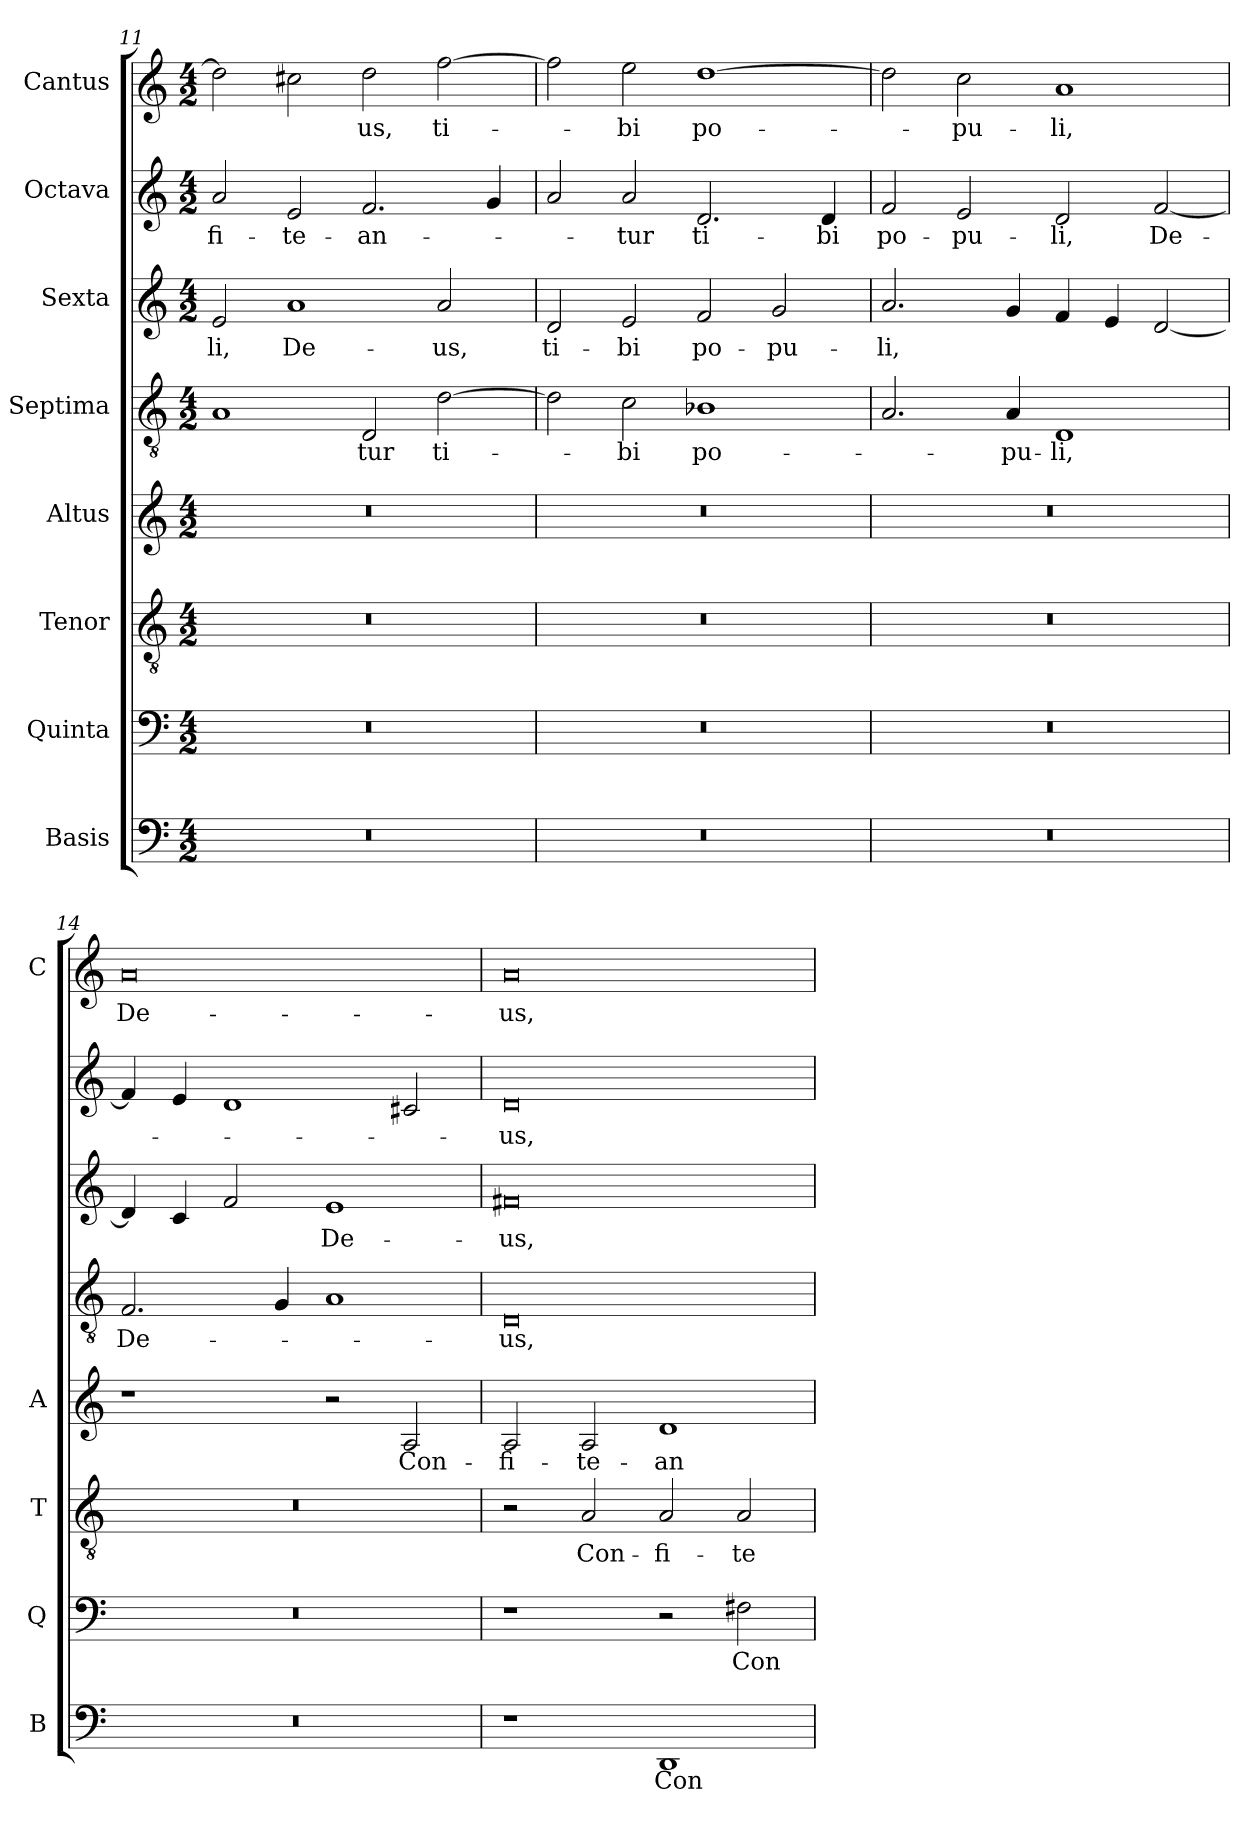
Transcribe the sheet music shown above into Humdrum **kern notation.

**kern	**text	**kern	**text	**kern	**text	**kern	**text	**kern	**text	**kern	**text	**kern	**text	**kern	**text
*part8	*part8	*part7	*part7	*part6	*part6	*part5	*part5	*part4	*part4	*part3	*part3	*part2	*part2	*part1	*part1
*staff8	*staff8	*staff7	*staff7	*staff6	*staff6	*staff5	*staff5	*staff4	*staff4	*staff3	*staff3	*staff2	*staff2	*staff1	*staff1
*I"Basis	*	*I"Quinta	*	*I"Tenor	*	*I"Altus	*	*I"Septima	*	*I"Sexta	*	*I"Octava	*	*I"Cantus	*
*I'B	*	*I'Q	*	*I'T	*	*I'A	*	*	*	*	*	*	*	*I'C	*
*clefF4	*	*clefF4	*	*clefGv2	*	*clefG2	*	*clefGv2	*	*clefG2	*	*clefG2	*	*clefG2	*
*k[]	*	*k[]	*	*k[]	*	*k[]	*	*k[]	*	*k[]	*	*k[]	*	*k[]	*
*C:	*	*C:	*	*C:	*	*C:	*	*C:	*	*C:	*	*C:	*	*C:	*
*M4/2	*	*M4/2	*	*M4/2	*	*M4/2	*	*M4/2	*	*M4/2	*	*M4/2	*	*M4/2	*
=11	=11	=11	=11	=11	=11	=11	=11	=11	=11	=11	=11	=11	=11	=11	=11
!	!	!	!	!	!	!	!	!	!	!	!LO:LY:b	!	!LO:LY:b	!	!
0r	.	0r	.	0r	.	0r	.	1A	.	2e/	-li,	2a/	-fi-	2dd\]	.
!	!	!	!	!	!	!	!	!	!	!	!LO:LY:b	!	!LO:LY:b	!	!
.	.	.	.	.	.	.	.	.	.	1a	De-	2e/	-te-	2cc#X\	.
!	!	!	!	!	!	!	!	!	!LO:LY:b	!	!	!	!LO:LY:b	!	!LO:LY:b
.	.	.	.	.	.	.	.	2D/	-tur	.	.	2.f/	-an-	2dd\	-us,
!	!	!	!	!	!	!	!	!	!LO:LY:b	!	!LO:LY:b	!	!	!	!LO:LY:b
.	.	.	.	.	.	.	.	[2d\	ti-	2a/	-us,	.	.	[2ff\	ti-
.	.	.	.	.	.	.	.	.	.	.	.	4g/	.	.	.
=12	=12	=12	=12	=12	=12	=12	=12	=12	=12	=12	=12	=12	=12	=12	=12
!	!	!	!	!	!	!	!	!	!	!	!LO:LY:b	!	!	!	!
0r	.	0r	.	0r	.	0r	.	2d\]	.	2d/	ti-	2a/	.	2ff\]	.
!	!	!	!	!	!	!	!	!	!LO:LY:b	!	!LO:LY:b	!	!LO:LY:b	!	!LO:LY:b
.	.	.	.	.	.	.	.	2c\	-bi	2e/	-bi	2a/	-tur	2ee\	-bi
!	!	!	!	!	!	!	!	!	!LO:LY:b	!	!LO:LY:b	!	!LO:LY:b	!	!LO:LY:b
.	.	.	.	.	.	.	.	1B-X	po-	2f/	po-	2.d/	ti-	[1dd	po-
!	!	!	!	!	!	!	!	!	!	!	!LO:LY:b	!	!	!	!
.	.	.	.	.	.	.	.	.	.	2g/	-pu-	.	.	.	.
!	!	!	!	!	!	!	!	!	!	!	!	!	!LO:LY:b	!	!
.	.	.	.	.	.	.	.	.	.	.	.	4d/	-bi	.	.
=13	=13	=13	=13	=13	=13	=13	=13	=13	=13	=13	=13	=13	=13	=13	=13
!	!	!	!	!	!	!	!	!	!	!	!LO:LY:b	!	!LO:LY:b	!	!
0r	.	0r	.	0r	.	0r	.	2.A/	.	2.a/	-li,	2f/	po-	2dd\]	.
!	!	!	!	!	!	!	!	!	!	!	!	!	!LO:LY:b	!	!LO:LY:b
.	.	.	.	.	.	.	.	.	.	.	.	2e/	-pu-	2cc\	-pu-
!	!	!	!	!	!	!	!	!	!LO:LY:b	!	!	!	!	!	!
.	.	.	.	.	.	.	.	4A/	-pu-	4g/	.	.	.	.	.
!	!	!	!	!	!	!	!	!	!LO:LY:b	!	!	!	!LO:LY:b	!	!LO:LY:b
.	.	.	.	.	.	.	.	1D	-li,	4f/	.	2d/	-li,	1a	-li,
.	.	.	.	.	.	.	.	.	.	4e/	.	.	.	.	.
!	!	!	!	!	!	!	!	!	!	!	!	!	!LO:LY:b	!	!
.	.	.	.	.	.	.	.	.	.	[2d/	.	[2f/	De-	.	.
=14	=14	=14	=14	=14	=14	=14	=14	=14	=14	=14	=14	=14	=14	=14	=14
!	!	!	!	!	!	!	!	!	!LO:LY:b	!	!	!	!	!	!LO:LY:b
0r	.	0r	.	0r	.	1r	.	2.F/	De-	4d/]	.	4f/]	.	0a	De-
.	.	.	.	.	.	.	.	.	.	4c/	.	4e/	.	.	.
.	.	.	.	.	.	.	.	.	.	2f/	.	1d	.	.	.
.	.	.	.	.	.	.	.	4G/	.	.	.	.	.	.	.
!	!	!	!	!	!	!	!	!	!	!	!LO:LY:b	!	!	!	!
.	.	.	.	.	.	2r	.	1A	.	1e	De-	.	.	.	.
!	!	!	!	!	!	!	!LO:LY:b	!	!	!	!	!	!	!	!
.	.	.	.	.	.	2A/	Con-	.	.	.	.	2c#X/	.	.	.
!!LO:PB:g=z
=15	=15	=15	=15	=15	=15	=15	=15	=15	=15	=15	=15	=15	=15	=15	=15
!	!	!	!	!	!	!	!LO:LY:b	!	!LO:LY:b	!	!LO:LY:b	!	!LO:LY:b	!	!LO:LY:b
1r	.	1r	.	2r	.	2A/	-fi-	0D	-us,	0f#X	-us,	0d	-us,	0a	-us,
!	!	!	!	!	!LO:LY:b	!	!LO:LY:b	!	!	!	!	!	!	!	!
.	.	.	.	2A/	Con-	2A/	-te-	.	.	.	.	.	.	.	.
!	!LO:LY:b	!	!	!	!LO:LY:b	!	!LO:LY:b	!	!	!	!	!	!	!	!
1DD	Con-	2r	.	2A/	-fi-	1d	-an-	.	.	.	.	.	.	.	.
!	!	!	!LO:LY:b	!	!LO:LY:b	!	!	!	!	!	!	!	!	!	!
.	.	2F#X\	Con-	2A/	-te-	.	.	.	.	.	.	.	.	.	.
=	=	=	=	=	=	=	=	=	=	=	=	=	=	=	=
*-	*-	*-	*-	*-	*-	*-	*-	*-	*-	*-	*-	*-	*-	*-	*-
